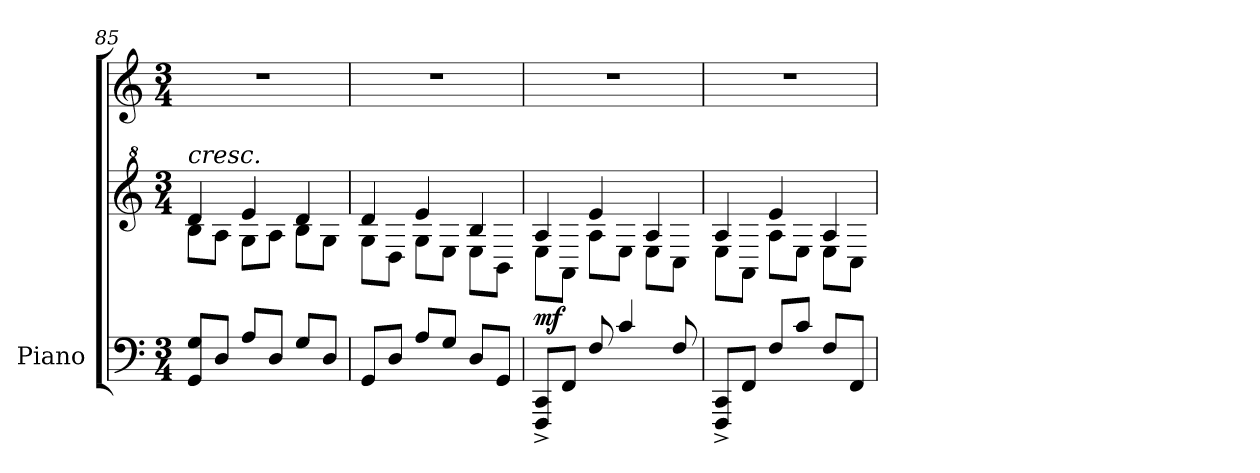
**kern	**kern	**kern	**dynam
*part1	*part1	*part1	*part1
*staff3	*staff2	*staff1	*staff1/2/3
*I"Piano	*	*	*
*I'Pno.	*	*	*
*clefF4	*clefG^2	*clefG2	*
*k[]	*k[]	*k[]	*
*M3/4	*M3/4	*M3/4	*
*MM70	*MM70	*MM70	*
=85	=85	=85	=85
*	*^	*	*
!	!LO:TX:a:i:t=cresc.	!	!	!
8GG/ 8G/L	8b\L	4dd/	2.r	.
8D/J	8a\J	.	.	.
8A/L	4ee/	8g\L	.	.
8D/J	.	8a\J	.	.
8G/L	4dd/	8b\L	.	.
8D/J	.	8g\J	.	.
=86	=86	=86	=86	=86
*	*	*	*MM73	*
8GG/L	4dd/	8g\L	2.r	.
8D/J	.	8d\J	.	.
8A/L	4ee/	8g\L	.	.
8G/J	.	8e\J	.	.
8D/L	4b/	8e\L	.	.
8GG/J	.	8B\J	.	.
=87	=87	=87	=87	=87
*	*	*	*MM76	*
!	!	!	!	!LO:DY:b=2
8FFF/^ 8CC/^L	4a/	8e\L	2.r	mf
8FF/J	.	8A\J	.	.
8F/	4ee/	8a\L	.	.
4c/	.	8e\J	.	.
.	4a/	8e\L	.	.
8F/	.	8c\J	.	.
=88	=88	=88	=88	=88
8FFF/^ 8CC/^L	4a/	8e\L	2.r	.
8FF/J	.	8A\J	.	.
8F/L	4ee/	8a\L	.	.
8c/J	.	8e\J	.	.
8F/L	4a/	8e\L	.	.
8FF/J	.	8c\J	.	.
*	*v	*v	*	*
=	=	=	=
*-	*-	*-	*-
